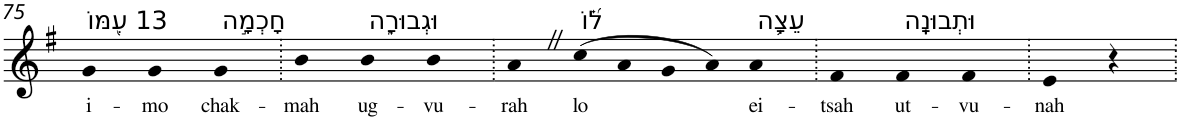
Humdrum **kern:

**kern	**text
*part1	*part1
*staff1	*staff1
*I"Piano	*
*I'Pno	*
!!LO:PB:g=z
*clefG2	*
*k[f#]	*
*G:	*
=75	=75
!LO:TX:a:t=13 עִ֭מּוֹ	!
!	!LO:LY:b
4g	i-
!	!LO:LY:b
4g	-mo
!LO:TX:a:t=חָכְמָ֣ה	!
!	!LO:LY:b
4g	chak-
=76.	=76.
!	!LO:LY:b
4b	-mah
!LO:TX:a:t=וּגְבוּרָ֑ה	!
!	!LO:LY:b
4b	ug-
!	!LO:LY:b
4b	-vu-
=77.	=77.
!	!LO:LY:b
4aZ	-rah
!LO:TX:a:t=ל֝֗וֹ	!
!	!LO:LY:b
(8cc	lo
8a	.
8g	.
8a)	.
!LO:TX:a:t=עֵצָ֥ה	!
!	!LO:LY:b
4a	ei-
=78.	=78.
!	!LO:LY:b
4f#	-tsah
!LO:TX:a:t=וּתְבוּנָֽה	!
!	!LO:LY:b
4f#	ut-
!	!LO:LY:b
4f#	-vu-
=79.	=79.
!	!LO:LY:b
4e	-nah
4r	.
=.	=.
*-	*-
